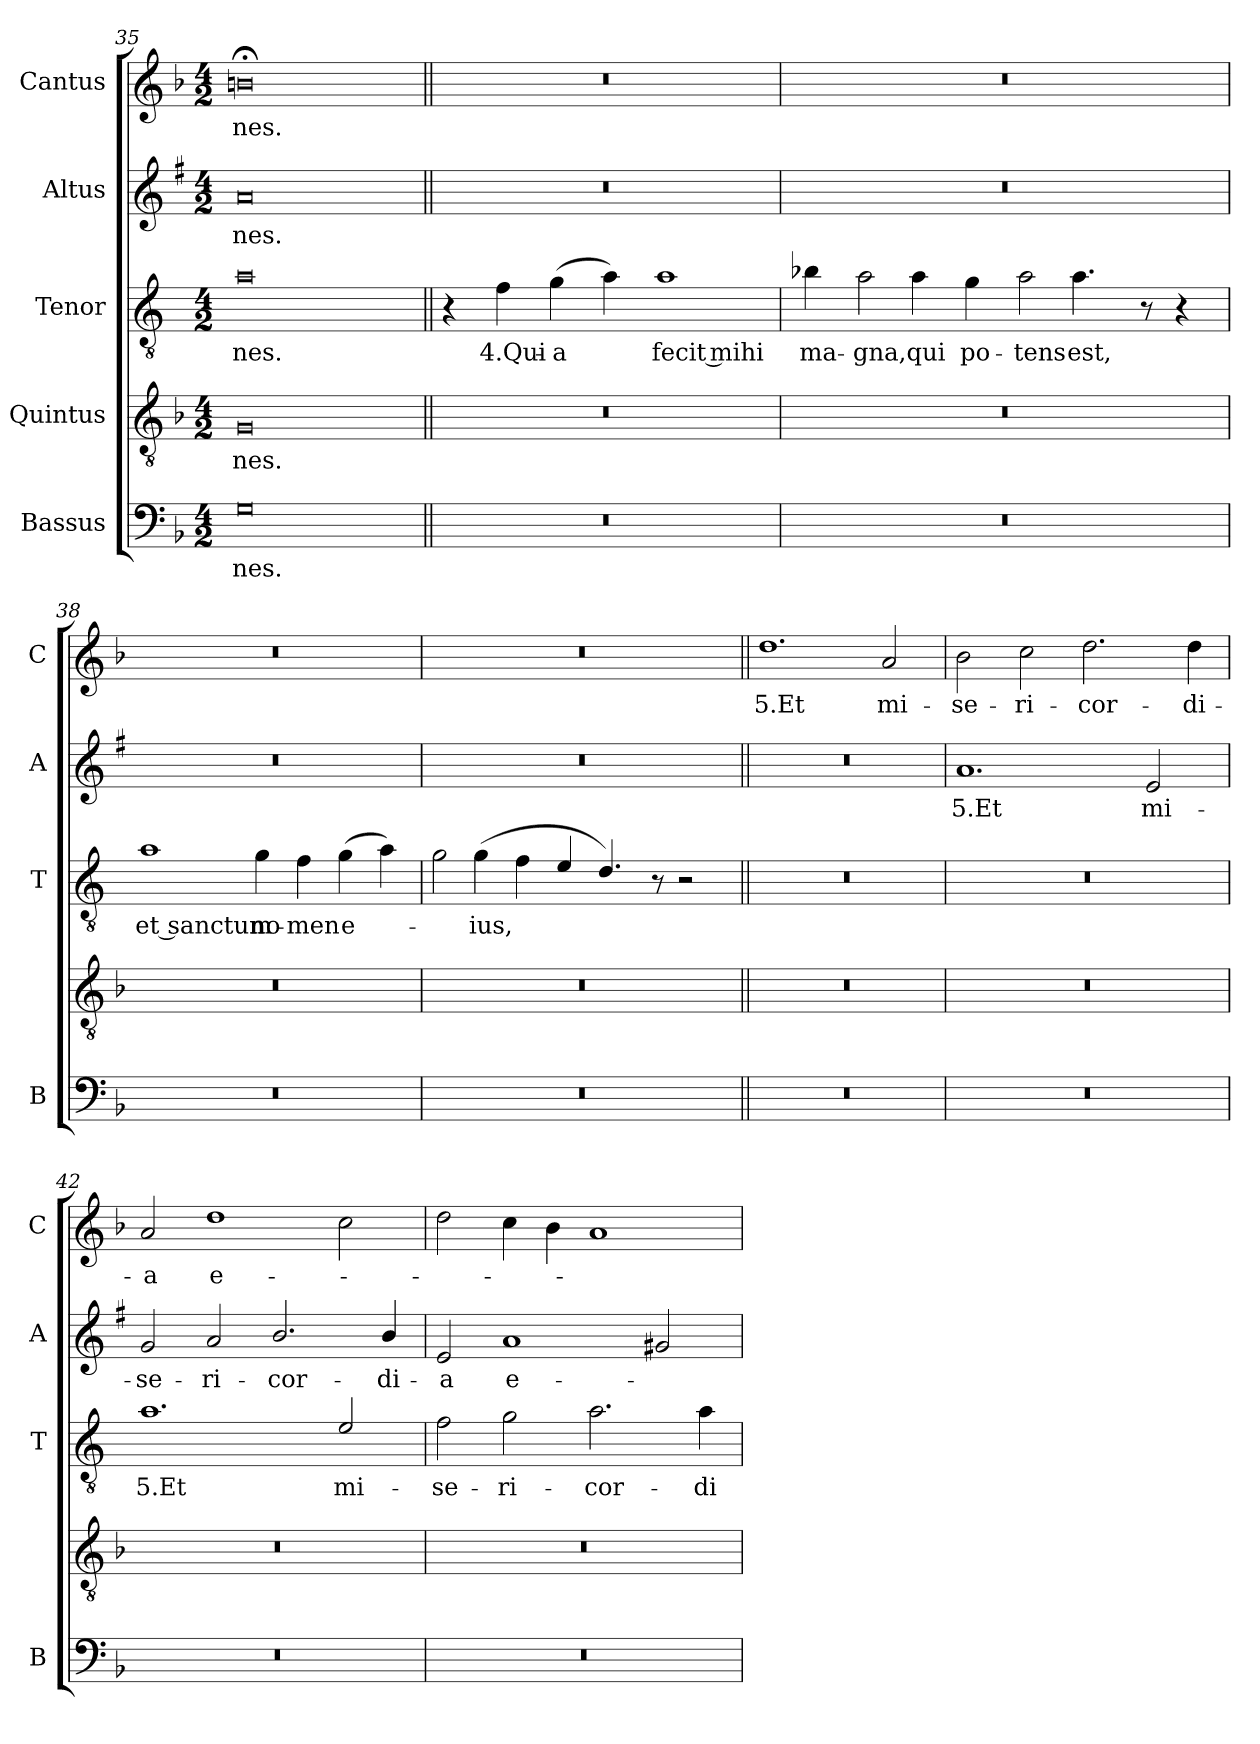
**kern	**text	**kern	**text	**kern	**text	**kern	**text	**kern	**text
*part5	*part5	*part4	*part4	*part3	*part3	*part2	*part2	*part1	*part1
*staff5	*staff5	*staff4	*staff4	*staff3	*staff3	*staff2	*staff2	*staff1	*staff1
*I"Bassus	*	*I"Quintus	*	*I"Tenor	*	*I"Altus	*	*I"Cantus	*
*I'B	*	*	*	*I'T	*	*I'A	*	*I'C	*
*clefF4	*	*clefGv2	*	*clefGv2	*	*clefG2	*	*clefG2	*
*	*	*	*	*ITrd4c7	*	*ITrd1c2	*	*	*
*k[b-]	*	*k[b-]	*	*k[b-]	*	*k[b-]	*	*k[b-]	*
*F:	*	*F:	*	*F:	*	*F:	*	*F:	*
*M4/2	*	*M4/2	*	*M4/2	*	*M4/2	*	*M4/2	*
=35	=35	=35	=35	=35	=35	=35	=35	=35	=35
!	!LO:LY:b	!	!LO:LY:b	!	!LO:LY:b	!	!LO:LY:b	!	!LO:LY:b
0G	-nes.	0G	-nes.	0d	-nes.	0g	-nes.	0bn;<	-nes.
!!LO:LB:g=z
=36||	=36||	=36||	=36||	=36||	=36||	=36||	=36||	=36||	=36||
0r	.	0r	.	4r	.	0r	.	0r	.
!	!	!	!	!	!LO:LY:b	!	!	!	!
.	.	.	.	4B-\	4.Qui-	.	.	.	.
!	!	!	!	!	!LO:LY:b	!	!	!	!
.	.	.	.	(>4c\	-a	.	.	.	.
.	.	.	.	4d\)	.	.	.	.	.
!	!	!	!	!	!LO:LY:b	!	!	!	!
.	.	.	.	1d	fecit mihi	.	.	.	.
=37	=37	=37	=37	=37	=37	=37	=37	=37	=37
!	!	!	!	!	!LO:LY:b	!	!	!	!
0r	.	0r	.	4e-X\	ma-	0r	.	0r	.
!	!	!	!	!LO:N:head=open	!LO:LY:b	!	!	!	!
.	.	.	.	4d\	-gna,	.	.	.	.
!	!	!	!	!	!LO:LY:b	!	!	!	!
.	.	.	.	4d\	qui	.	.	.	.
!	!	!	!	!	!LO:LY:b	!	!	!	!
.	.	.	.	4c\	po-	.	.	.	.
!	!	!	!	!LO:N:head=open	!LO:LY:b	!	!	!	!
.	.	.	.	4d\	-tens	.	.	.	.
!	!	!	!	!	!LO:LY:b	!	!	!	!
.	.	.	.	4.d\	est,	.	.	.	.
.	.	.	.	8r	.	.	.	.	.
.	.	.	.	4r	.	.	.	.	.
=38	=38	=38	=38	=38	=38	=38	=38	=38	=38
!	!	!	!	!	!LO:LY:b	!	!	!	!
0r	.	0r	.	1d	et sanctum	0r	.	0r	.
!	!	!	!	!	!LO:LY:b	!	!	!	!
.	.	.	.	4c\	no-	.	.	.	.
!	!	!	!	!	!LO:LY:b	!	!	!	!
.	.	.	.	4B-\	-men	.	.	.	.
!	!	!	!	!	!LO:LY:b	!	!	!	!
.	.	.	.	(>4c\	e-	.	.	.	.
.	.	.	.	4d\)	.	.	.	.	.
=39	=39	=39	=39	=39	=39	=39	=39	=39	=39
!	!	!	!	!LO:N:head=open	!	!	!	!	!
0r	.	0r	.	4c\	.	0r	.	0r	.
!	!	!	!	!	!LO:LY:b	!	!	!	!
.	.	.	.	(>4c\	-ius,	.	.	.	.
.	.	.	.	4B-\	.	.	.	.	.
.	.	.	.	4A/	.	.	.	.	.
.	.	.	.	4.G/)	.	.	.	.	.
.	.	.	.	8r	.	.	.	.	.
.	.	.	.	2r	.	.	.	.	.
!!LO:PB:g=z
=40||	=40||	=40||	=40||	=40||	=40||	=40||	=40||	=40||	=40||
!	!	!	!	!	!	!	!	!	!LO:LY:b
0r	.	0r	.	0r	.	0r	.	1.dd	5.Et
!	!	!	!	!	!	!	!	!	!LO:LY:b
.	.	.	.	.	.	.	.	2a/	mi-
=41	=41	=41	=41	=41	=41	=41	=41	=41	=41
!	!	!	!	!	!	!	!LO:LY:b	!	!LO:LY:b
0r	.	0r	.	0r	.	1.g	5.Et	2b-\	-se-
!	!	!	!	!	!	!	!	!	!LO:LY:b
.	.	.	.	.	.	.	.	2cc\	-ri-
!	!	!	!	!	!	!	!	!	!LO:LY:b
.	.	.	.	.	.	.	.	2.dd\	-cor-
!	!	!	!	!	!	!	!LO:LY:b	!	!
.	.	.	.	.	.	2d/	mi-	.	.
!	!	!	!	!	!	!	!	!	!LO:LY:b
.	.	.	.	.	.	.	.	4dd\	-di-
=42	=42	=42	=42	=42	=42	=42	=42	=42	=42
!	!	!	!	!	!LO:LY:b	!	!LO:LY:b	!	!LO:LY:b
0r	.	0r	.	1.d	5.Et	2f/	-se-	2a/	-a
!	!	!	!	!	!	!	!LO:LY:b	!	!LO:LY:b
.	.	.	.	.	.	2g/	-ri-	1dd	e-
!	!	!	!	!	!	!	!LO:LY:b	!	!
.	.	.	.	.	.	2.a/	-cor-	.	.
!	!	!	!	!	!LO:LY:b	!	!	!	!
.	.	.	.	2A/	mi-	.	.	2cc\	.
!	!	!	!	!	!	!	!LO:LY:b	!	!
.	.	.	.	.	.	4a/	-di-	.	.
=43	=43	=43	=43	=43	=43	=43	=43	=43	=43
!	!	!	!	!	!LO:LY:b	!	!LO:LY:b	!	!
0r	.	0r	.	2B-\	-se-	2d/	-a	2dd\	.
!	!	!	!	!	!LO:LY:b	!	!LO:LY:b	!	!
.	.	.	.	2c\	-ri-	1g	e-	4cc\	.
.	.	.	.	.	.	.	.	4b-\	.
!	!	!	!	!	!LO:LY:b	!	!	!	!
.	.	.	.	2.d\	-cor-	.	.	1a	.
.	.	.	.	.	.	2f#X/	.	.	.
!	!	!	!	!	!LO:LY:b	!	!	!	!
.	.	.	.	4d\	-di-	.	.	.	.
=	=	=	=	=	=	=	=	=	=
*-	*-	*-	*-	*-	*-	*-	*-	*-	*-
